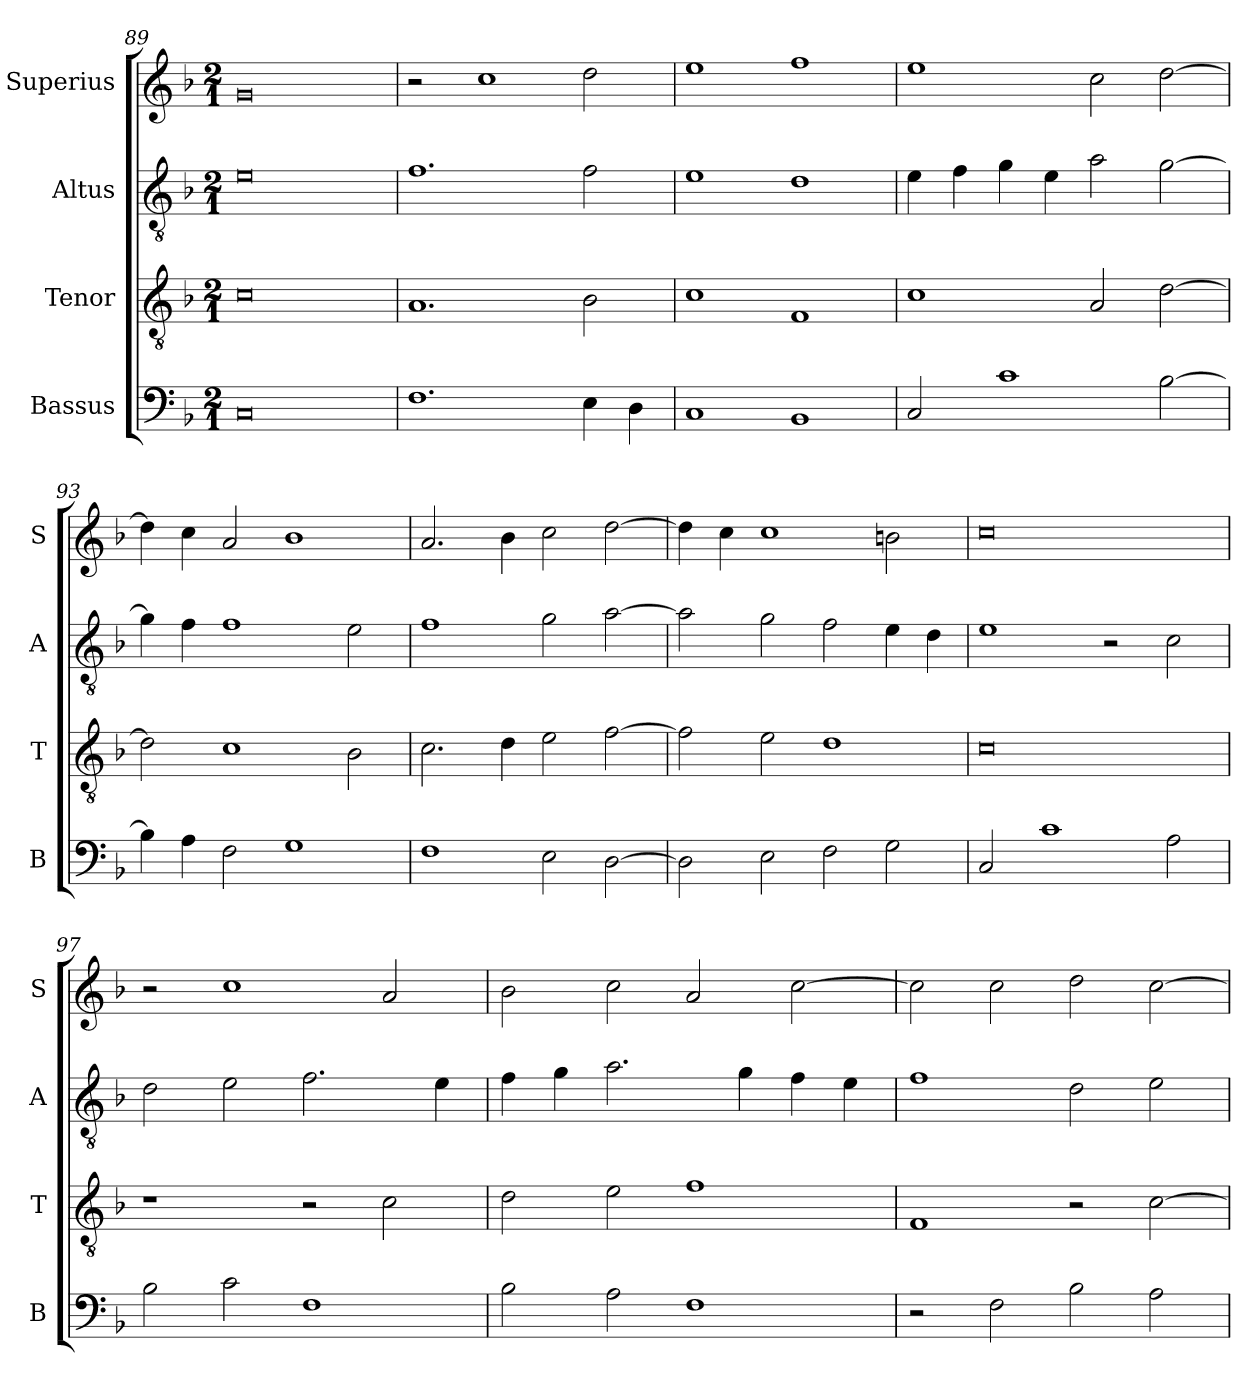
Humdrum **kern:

**kern	**kern	**kern	**kern
*part4	*part3	*part2	*part1
*staff4	*staff3	*staff2	*staff1
*I"Bassus	*I"Tenor	*I"Altus	*I"Superius
*I'B	*I'T	*I'A	*I'S
*clefF4	*clefGv2	*clefGv2	*clefG2
*k[b-]	*k[b-]	*k[b-]	*k[b-]
*F:	*F:	*F:	*F:
*M2/1	*M2/1	*M2/1	*M2/1
=89	=89	=89	=89
0C	0c	0e	0g
=90	=90	=90	=90
1.F	1.A	1.f	2r
.	.	.	1cc
4E	2B-	2f	2dd
4D	.	.	.
=91	=91	=91	=91
1C	1c	1e	1ee
1BB-	1F	1d	1ff
=92	=92	=92	=92
2C	1c	4e	1ee
.	.	4f	.
1c	.	4g	.
.	.	4e	.
.	2A	2a	2cc
[2B-	[2d	[2g	[2dd
=93	=93	=93	=93
4B-]	2d]	4g]	4dd]
4A	.	4f	4cc
2F	1c	1f	2a
1G	.	.	1b-
.	2B-	2e	.
=94	=94	=94	=94
1F	2.c	1f	2.a
.	4d	.	4b-
2E	2e	2g	2cc
[2D	[2f	[2a	[2dd
=95	=95	=95	=95
2D]	2f]	2a]	4dd]
.	.	.	4cc
2E	2e	2g	1cc
2F	1d	2f	.
2G	.	4e	2bn
.	.	4d	.
=96	=96	=96	=96
2C	0c	1e	0cc
1c	.	.	.
.	.	2r	.
2A	.	2c	.
=97	=97	=97	=97
2B-	1r	2d	2r
2c	.	2e	1cc
1F	2r	2.f	.
.	2c	.	2a
.	.	4e	.
=98	=98	=98	=98
2B-	2d	4f	2b-
.	.	4g	.
2A	2e	2.a	2cc
1F	1f	.	2a
.	.	4g	.
.	.	4f	[2cc
.	.	4e	.
=99	=99	=99	=99
2r	1F	1f	2cc]
2F	.	.	2cc
2B-	2r	2d	2dd
2A	[2c	2e	[2cc
=	=	=	=
*-	*-	*-	*-
